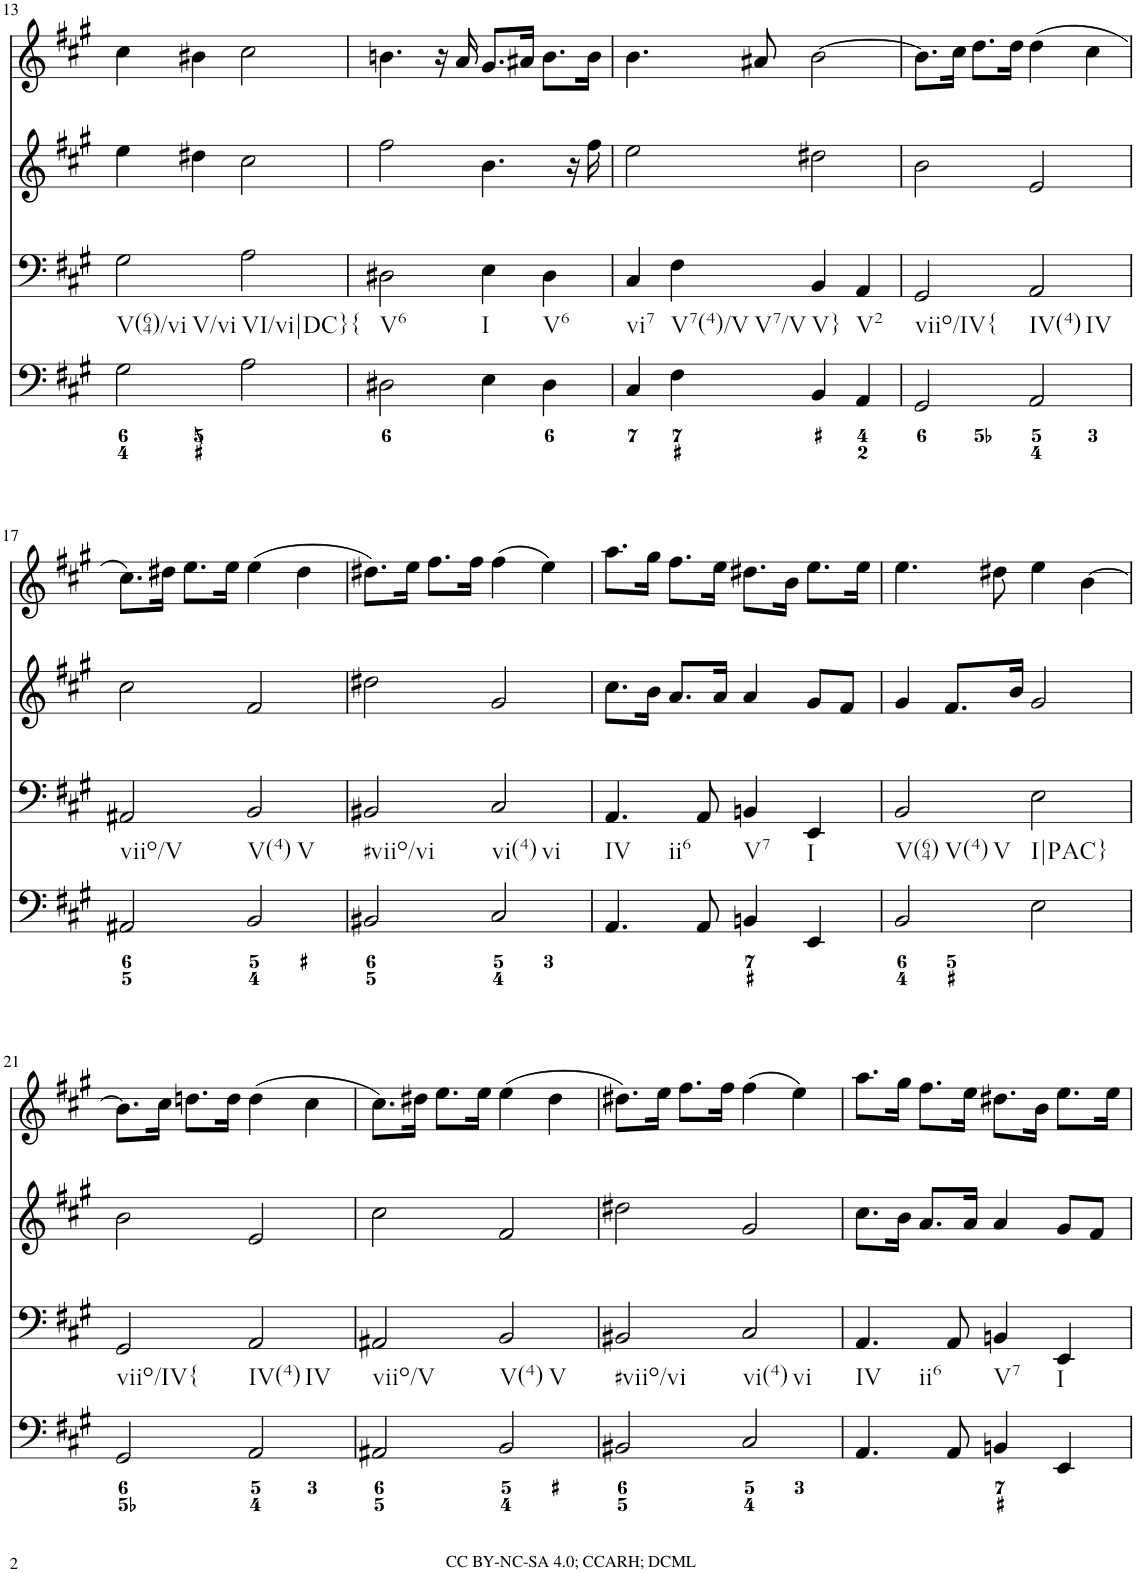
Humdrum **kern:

**kern	**kern	**kern	**kern
*part4	*part3	*part2	*part1
*staff4	*staff3	*staff2	*staff1
*I"Piano	*I"Piano	*I"Piano	*I"Piano
*I'Pno	*I'Pno	*I'Pno	*I'Pno
!!LO:PB:g=z
*clefF4	*clefF4	*clefG2	*clefG2
*k[f#c#g#]	*k[f#c#g#]	*k[f#c#g#]	*k[f#c#g#]
*A:	*A:	*A:	*A:
*M4/4	*M4/4	*M4/4	*M4/4
*met(c)	*met(c)	*met(c)	*met(c)
=13	=13	=13	=13
!	!LO:TX:b:t=V(64)/vi	!	!
!	!LO:TX:b:t=V/vi	!	!
2G#\	2G#\	4ee\	4cc#\
.	.	4dd#X\	4b#X\
!	!LO:TX:b:t=VI/vi|DC}{	!	!
2A\	2A\	2cc#\	2cc#\
=14	=14	=14	=14
!	!LO:TX:b:t=V6	!	!
2D#X\	2D#X\	2ff#\	4.bn\
.	.	.	16r
.	.	.	16a/
!	!LO:TX:b:t=I	!	!
4E\	4E\	4.b\	8.g#/L
.	.	.	16a#X/Jk
!	!LO:TX:b:t=V6	!	!
4D#\	4D#\	.	8.b\L
.	.	16r	.
.	.	16ff#\	16b\Jk
=15	=15	=15	=15
!	!LO:TX:b:t=vi7	!	!
4C#/	4C#/	2ee\	4.b\
!	!LO:TX:b:t=V7(4)/V	!	!
!	!LO:TX:b:t=V7/V	!	!
4F#\	4F#\	.	.
.	.	.	8a#X/
!	!LO:TX:b:t=V}	!	!
4BB/	4BB/	2dd#X\	[2b\
!	!LO:TX:b:t=V2	!	!
4AA/	4AA/	.	.
=16	=16	=16	=16
!	!LO:TX:b:t=viio/IV{	!	!
2GG#/	2GG#/	2b\	8.b\L]
.	.	.	16cc#\Jk
.	.	.	8.dd\L
.	.	.	16dd\Jk
!	!LO:TX:b:t=IV(4)	!	!
!	!LO:TX:b:t=IV	!	!
2AA/	2AA/	2e/	(4dd\
.	.	.	4cc#\
!!LO:LB:g=z
=17	=17	=17	=17
!	!LO:TX:b:t=viio/V	!	!
2AA#X/	2AA#X/	2cc#\	8.cc#\L)
.	.	.	16dd#X\Jk
.	.	.	8.ee\L
.	.	.	16ee\Jk
!	!LO:TX:b:t=V(4)	!	!
!	!LO:TX:b:t=V	!	!
2BB/	2BB/	2f#/	(4ee\
.	.	.	4dd#\
=18	=18	=18	=18
!	!LO:TX:b:t=#viio/vi	!	!
2BB#X/	2BB#X/	2dd#X\	8.dd#X\L)
.	.	.	16ee\Jk
.	.	.	8.ff#\L
.	.	.	16ff#\Jk
!	!LO:TX:b:t=vi(4)	!	!
!	!LO:TX:b:t=vi	!	!
2C#/	2C#/	2g#/	(4ff#\
.	.	.	4ee\)
=19	=19	=19	=19
!	!LO:TX:b:t=IV	!	!
!	!LO:TX:b:t=ii6	!	!
4.AA/	4.AA/	8.cc#\L	8.aa\L
.	.	16b\Jk	16gg#\Jk
.	.	8.a/L	8.ff#\L
8AA/	8AA/	.	.
.	.	16a/Jk	16ee\Jk
!	!LO:TX:b:t=V7	!	!
4BBn/	4BBn/	4a/	8.dd#X\L
.	.	.	16b\Jk
!	!LO:TX:b:t=I	!	!
4EE/	4EE/	8g#/L	8.ee\L
.	.	8f#/J	.
.	.	.	16ee\Jk
=20	=20	=20	=20
!	!LO:TX:b:t=V(64)	!	!
!	!LO:TX:b:t=V(4)	!	!
!	!LO:TX:b:t=V	!	!
2BB/	2BB/	4g#/	4.ee\
.	.	8.f#/L	.
.	.	.	8dd#X\
.	.	16b/Jk	.
!	!LO:TX:b:t=I|PAC}	!	!
2E\	2E\	2g#/	4ee\
.	.	.	[4b\
!!LO:LB:g=z
=21	=21	=21	=21
!	!LO:TX:b:t=viio/IV{	!	!
2GG#/	2GG#/	2b\	8.b\L]
.	.	.	16cc#\Jk
.	.	.	8.ddn\L
.	.	.	16dd\Jk
!	!LO:TX:b:t=IV(4)	!	!
!	!LO:TX:b:t=IV	!	!
2AA/	2AA/	2e/	(4dd\
.	.	.	4cc#\
=22	=22	=22	=22
!	!LO:TX:b:t=viio/V	!	!
2AA#X/	2AA#X/	2cc#\	8.cc#\L)
.	.	.	16dd#X\Jk
.	.	.	8.ee\L
.	.	.	16ee\Jk
!	!LO:TX:b:t=V(4)	!	!
!	!LO:TX:b:t=V	!	!
2BB/	2BB/	2f#/	(4ee\
.	.	.	4dd#\
=23	=23	=23	=23
!	!LO:TX:b:t=#viio/vi	!	!
2BB#X/	2BB#X/	2dd#X\	8.dd#X\L)
.	.	.	16ee\Jk
.	.	.	8.ff#\L
.	.	.	16ff#\Jk
!	!LO:TX:b:t=vi(4)	!	!
!	!LO:TX:b:t=vi	!	!
2C#/	2C#/	2g#/	(4ff#\
.	.	.	4ee\)
=24	=24	=24	=24
!	!LO:TX:b:t=IV	!	!
!	!LO:TX:b:t=ii6	!	!
4.AA/	4.AA/	8.cc#\L	8.aa\L
.	.	16b\Jk	16gg#\Jk
.	.	8.a/L	8.ff#\L
8AA/	8AA/	.	.
.	.	16a/Jk	16ee\Jk
!	!LO:TX:b:t=V7	!	!
4BBn/	4BBn/	4a/	8.dd#X\L
.	.	.	16b\Jk
!	!LO:TX:b:t=I	!	!
4EE/	4EE/	8g#/L	8.ee\L
.	.	8f#/J	.
.	.	.	16ee\Jk
=	=	=	=
*-	*-	*-	*-
